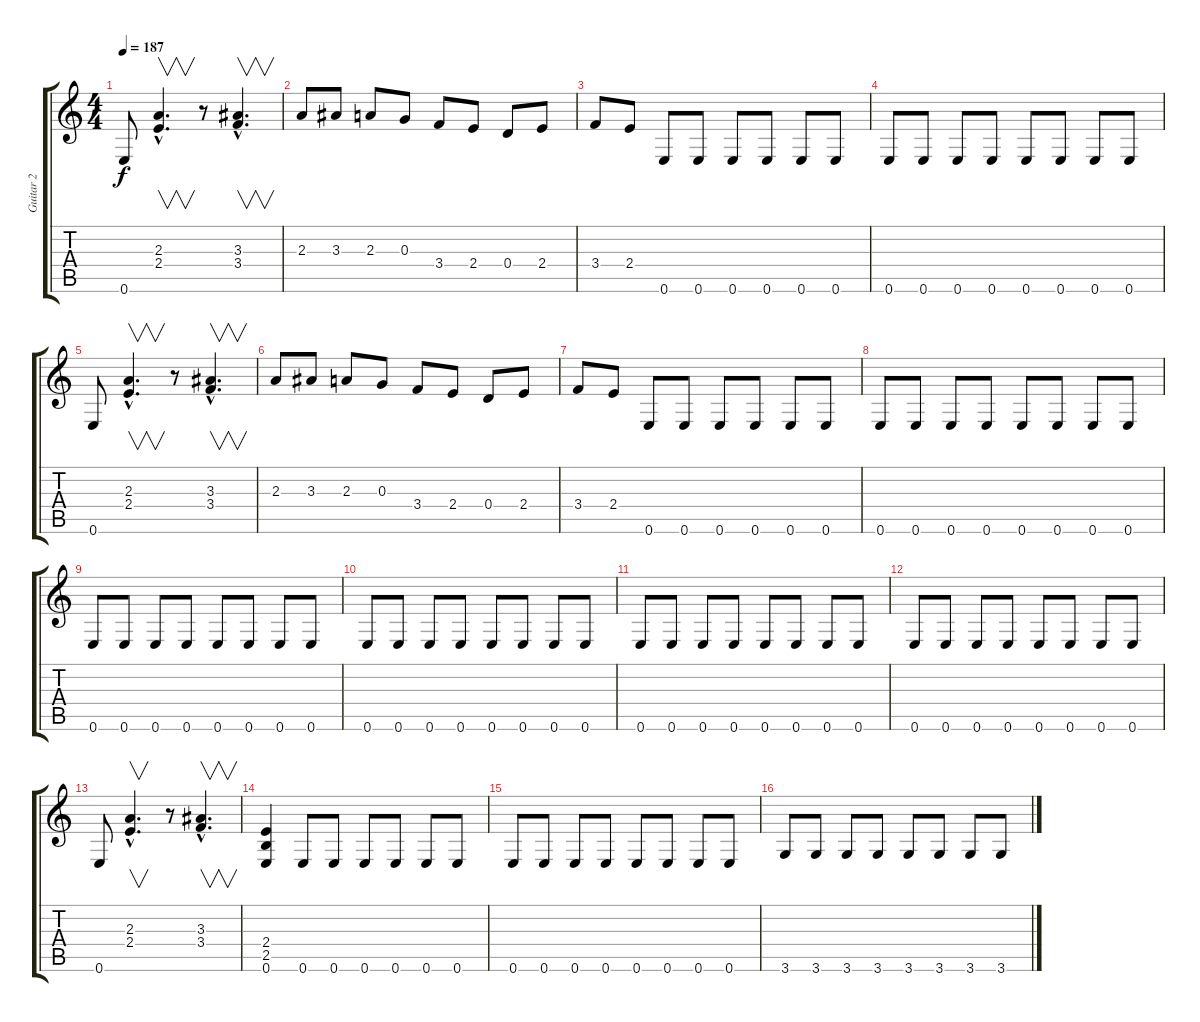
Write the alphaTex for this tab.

\track ("Guitar 2" "Guitar 2") {instrument distortionguitar}
\staff {score tabs}
\tuning (E4 B3 G3 D3 A2 E2) {hide}
\ts (4 4)
\tempo 187
\clef g2
\ks c
0.6.8{dy f} (2.3{hac} 2.4{hac}).4{v d} r.8 (3.3{hac} 3.4{hac}).4{v d} |
2.3.8 3.3.8 2.3.8 0.3.8 3.4.8 2.4.8 0.4.8 2.4.8 |
3.4.8 2.4.8 0.6.8 0.6.8 0.6.8 0.6.8 0.6.8 0.6.8 |
0.6.8 0.6.8 0.6.8 0.6.8 0.6.8 0.6.8 0.6.8 0.6.8 |
0.6.8 (2.3{hac} 2.4{hac}).4{v d} r.8 (3.3{hac} 3.4{hac}).4{v d} |
2.3.8 3.3.8 2.3.8 0.3.8 3.4.8 2.4.8 0.4.8 2.4.8 |
3.4.8 2.4.8 0.6.8 0.6.8 0.6.8 0.6.8 0.6.8 0.6.8 |
0.6.8 0.6.8 0.6.8 0.6.8 0.6.8 0.6.8 0.6.8 0.6.8 |
0.6.8 0.6.8 0.6.8 0.6.8 0.6.8 0.6.8 0.6.8 0.6.8 |
0.6.8 0.6.8 0.6.8 0.6.8 0.6.8 0.6.8 0.6.8 0.6.8 |
0.6.8 0.6.8 0.6.8 0.6.8 0.6.8 0.6.8 0.6.8 0.6.8 |
0.6.8 0.6.8 0.6.8 0.6.8 0.6.8 0.6.8 0.6.8 0.6.8 |
0.6.8 (2.3{hac} 2.4{hac}).4{v d} r.8 (3.3{hac} 3.4{hac}).4{v d} |
(2.4 2.5 0.6).4 0.6.8 0.6.8 0.6.8 0.6.8 0.6.8 0.6.8 |
0.6.8 0.6.8 0.6.8 0.6.8 0.6.8 0.6.8 0.6.8 0.6.8 |
3.6.8 3.6.8 3.6.8 3.6.8 3.6.8 3.6.8 3.6.8 3.6.8
